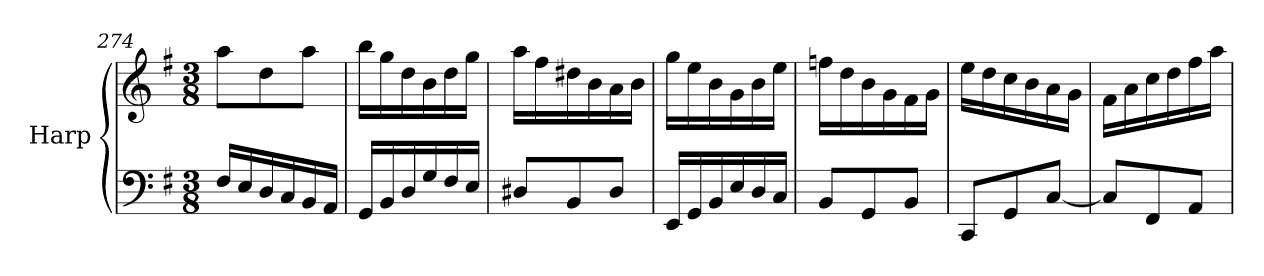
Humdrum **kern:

**kern	**kern
*part1	*part1
*staff2	*staff1
*I"Harp	*
*I'Hp	*
*clefF4	*clefG2
*k[f#]	*k[f#]
*M3/8	*M3/8
=274	=274
16F#/LL	8aa\L
16E/	.
16D/	8dd\
16C/	.
16BB/	8aa\J
16AA/JJ	.
=275	=275
16GG/LL	16bb\LL
16BB/	16gg\
16D/	16dd\
16G/	16b\
16F#/	16dd\
16E/JJ	16gg\JJ
=276	=276
8D#X/L	16aa\LL
.	16ff#\
8BB/	16dd#X\
.	16b\
8D#/J	16a\
.	16b\JJ
!!LO:LB:g=z
=277	=277
16EE/LL	16gg\LL
16GG/	16ee\
16BB/	16b\
16E/	16g\
16D/	16b\
16C/JJ	16ee\JJ
=278	=278
8BB/L	16ffn\LL
.	16dd\
8GG/	16b\
.	16g\
8BB/J	16f#\
.	16g\JJ
=279	=279
8CC/L	16ee\LL
.	16dd\
8GG/	16cc\
.	16b\
[8C/J	16a\
.	16g\JJ
=280	=280
8C/L]	16f#\LL
.	16a\
8FF#/	16cc\
.	16dd\
8AA/J	16ff#\
.	16aa\JJ
=	=
*-	*-
